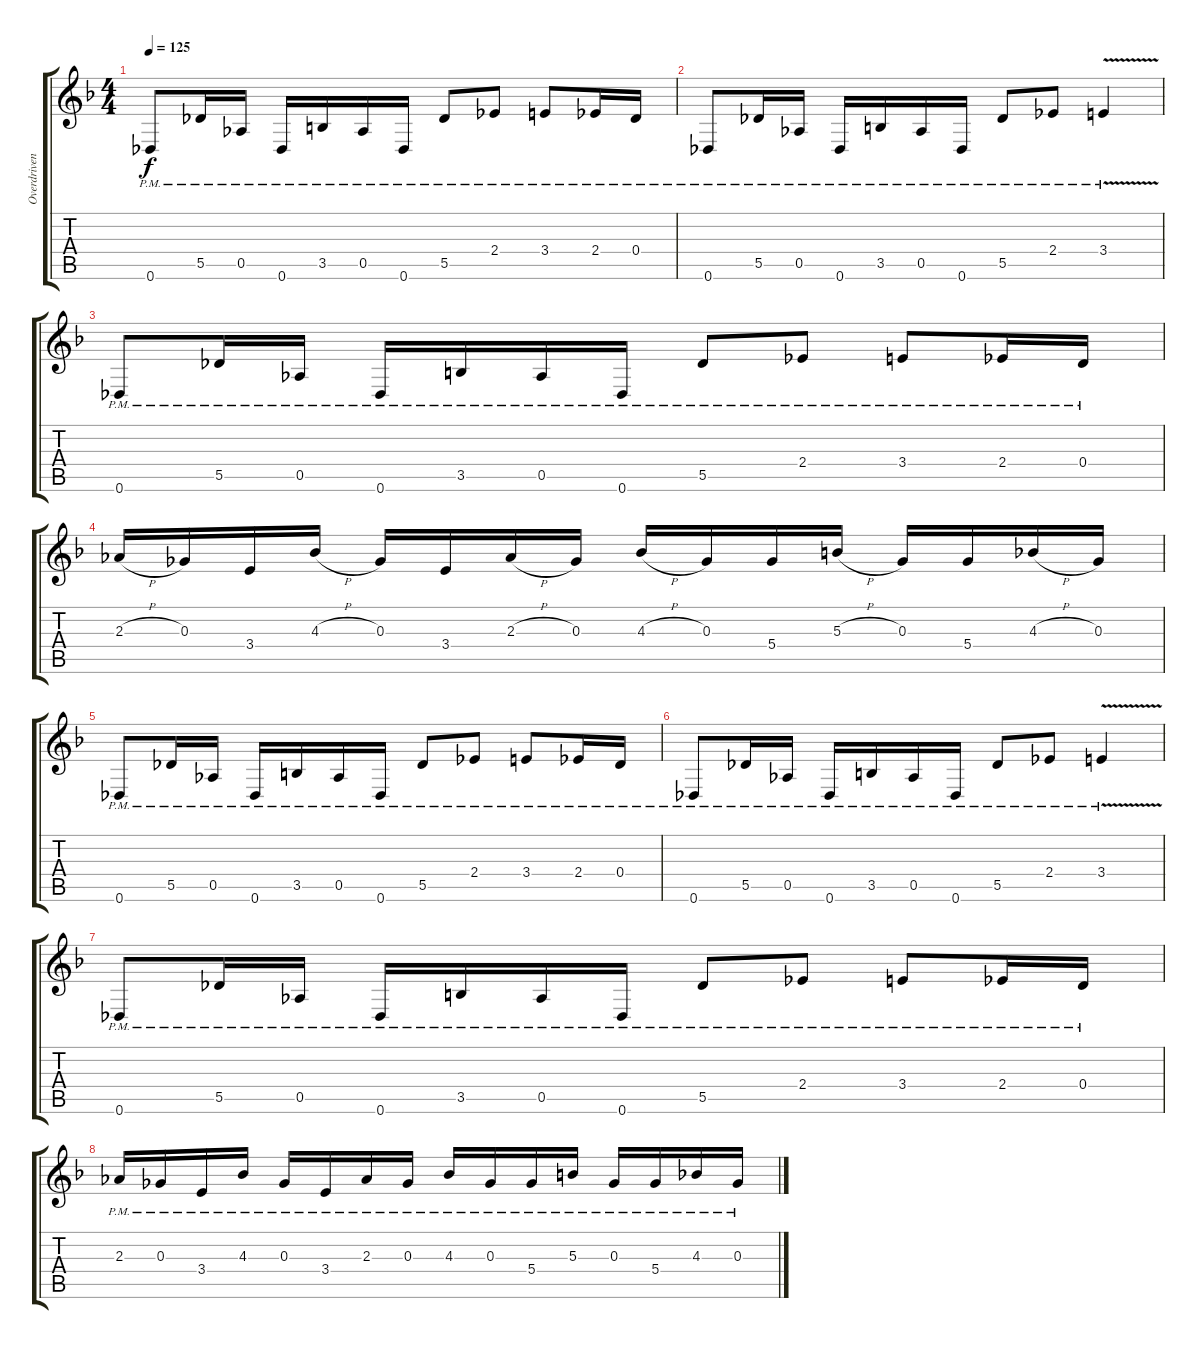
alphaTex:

\track ("Overdriven" "Overdriven") {instrument overdrivenguitar}
\staff {score tabs}
\tuning (Eb4 Bb3 Gb3 Db3 Ab2 Db2) {hide}
\ts (4 4)
\section ("" " ")
\tempo 125
\clef g2
\ks f
0.6{pm}.8{dy f} 5.5{pm}.16 0.5{pm}.16 0.6{pm}.16 3.5{pm}.16 0.5{pm}.16 0.6{pm}.16 5.5{pm}.8 2.4{pm}.8 3.4{pm}.8 2.4{pm}.16 0.4{pm}.16 |
0.6{pm}.8 5.5{pm}.16 0.5{pm}.16 0.6{pm}.16 3.5{pm}.16 0.5{pm}.16 0.6{pm}.16 5.5{pm}.8 2.4{pm}.8 3.4{v pm}.4 |
0.6{pm}.8 5.5{pm}.16 0.5{pm}.16 0.6{pm}.16 3.5{pm}.16 0.5{pm}.16 0.6{pm}.16 5.5{pm}.8 2.4{pm}.8 3.4{pm}.8 2.4{pm}.16 0.4{pm}.16 |
2.3{h}.16 0.3.16 3.4.16 4.3{h}.16 0.3.16 3.4.16 2.3{h}.16 0.3.16 4.3{h}.16 0.3.16 5.4.16 5.3{h}.16 0.3.16 5.4.16 4.3{h}.16 0.3.16 |
0.6{pm}.8 5.5{pm}.16 0.5{pm}.16 0.6{pm}.16 3.5{pm}.16 0.5{pm}.16 0.6{pm}.16 5.5{pm}.8 2.4{pm}.8 3.4{pm}.8 2.4{pm}.16 0.4{pm}.16 |
0.6{pm}.8 5.5{pm}.16 0.5{pm}.16 0.6{pm}.16 3.5{pm}.16 0.5{pm}.16 0.6{pm}.16 5.5{pm}.8 2.4{pm}.8 3.4{v pm}.4 |
0.6{pm}.8 5.5{pm}.16 0.5{pm}.16 0.6{pm}.16 3.5{pm}.16 0.5{pm}.16 0.6{pm}.16 5.5{pm}.8 2.4{pm}.8 3.4{pm}.8 2.4{pm}.16 0.4{pm}.16 |
2.3{pm}.16 0.3{pm}.16 3.4{pm}.16 4.3{pm}.16 0.3{pm}.16 3.4{pm}.16 2.3{pm}.16 0.3{pm}.16 4.3{pm}.16 0.3{pm}.16 5.4{pm}.16 5.3{pm}.16 0.3{pm}.16 5.4{pm}.16 4.3{pm}.16 0.3{pm}.16
